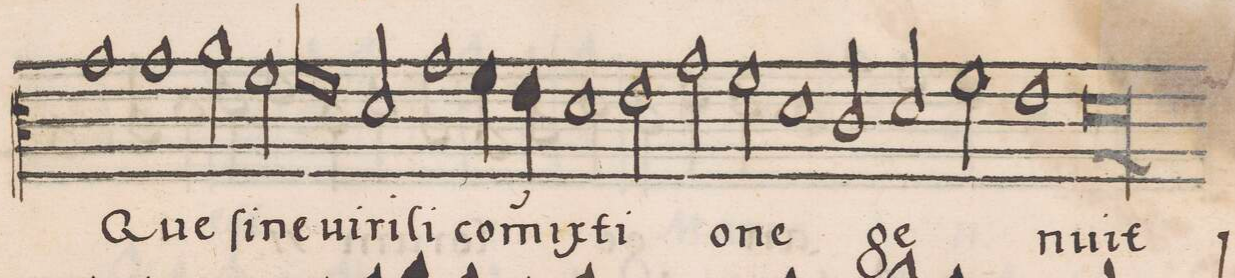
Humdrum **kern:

**kern	**text	**text
*I"CANTVS	*	*
*clefC3	*	*
*k[]	*	*
*met(C|)	*	*
*M2/1	*	*
1g	Que	.
1g	ſi-	.
=12-	=12-	=12-
2a\	.	.
2f\	-ne	.
*lig	*	*
1f	ui-	.
=13-	=13-	=13-
1e	.	.
*Xlig	*	*
2d/	-ri-	.
1g\	-li	.
=14-	=14-	=14-
4f\	com-	.
4e\	.	.
1d	-(m)ix-	.
=15-	=15-	=15-
2e\	-ti-	.
2g\	-o-	.
2f\	-ne	.
1d\	.	.
=16-	=16-	=16-
2c/	ge-	.
2d/	.	.
2f\	.	.
=17-	=17-	=17-
1e	-nu-	.
*custos:f	*	*
1dl	-it	.
=18-	=18-	=18-
*-	*-	*-
